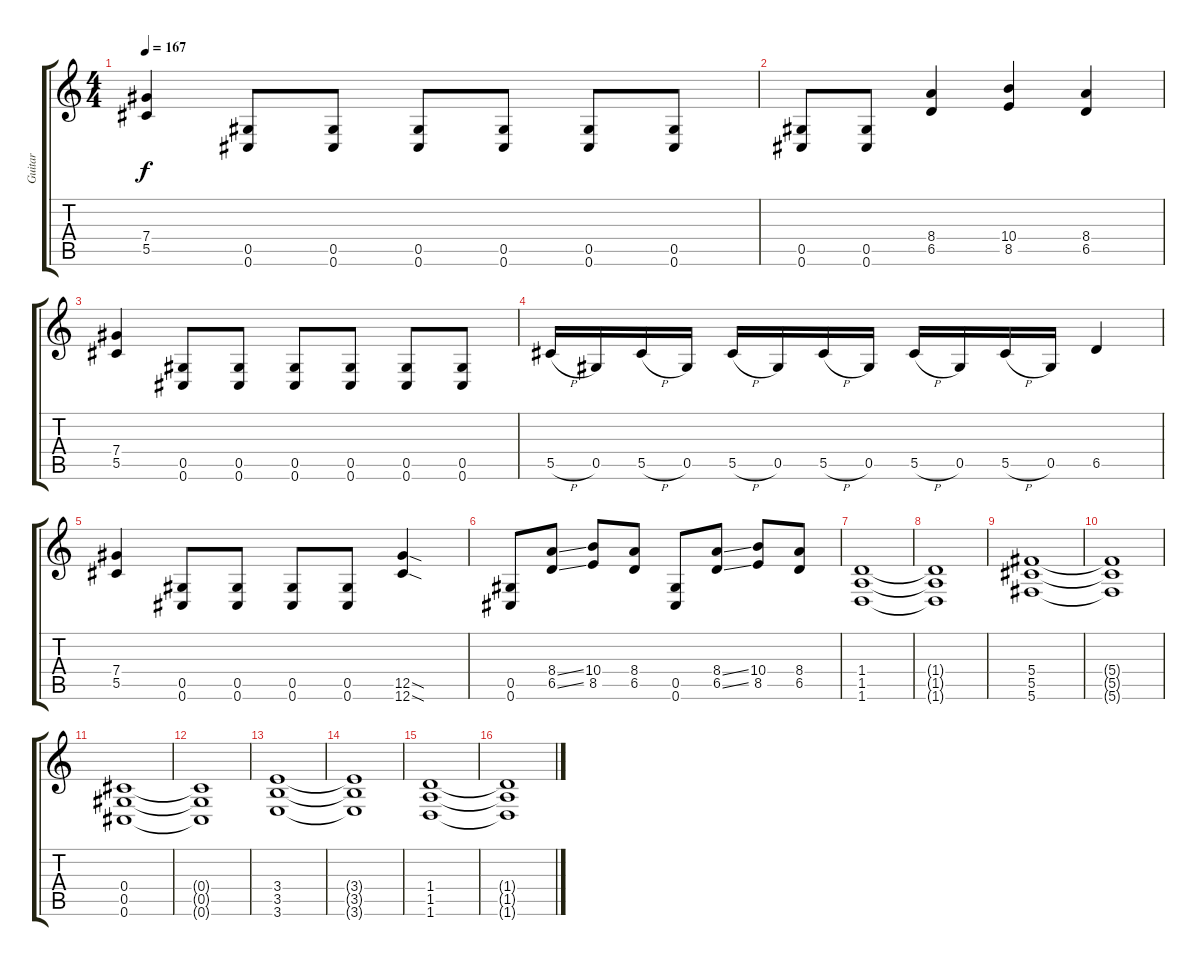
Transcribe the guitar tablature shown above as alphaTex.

\track ("Guitar" "Guitar") {instrument distortionguitar}
\staff {score tabs}
\tuning (Eb4 Bb3 Gb3 Db3 Ab2 Db2) {hide}
\ts (4 4)
\tempo 167
\clef g2
\ks c
(7.4 5.5).4{dy f} (0.5 0.6).8 (0.5 0.6).8 (0.5 0.6).8 (0.5 0.6).8 (0.5 0.6).8 (0.5 0.6).8 |
(0.5 0.6).8 (0.5 0.6).8 (8.4 6.5).4 (10.4 8.5).4 (8.4 6.5).4 |
(7.4 5.5).4 (0.5 0.6).8 (0.5 0.6).8 (0.5 0.6).8 (0.5 0.6).8 (0.5 0.6).8 (0.5 0.6).8 |
5.5{h}.16 0.5.16 5.5{h}.16 0.5.16 5.5{h}.16 0.5.16 5.5{h}.16 0.5.16 5.5{h}.16 0.5.16 5.5{h}.16 0.5.16 6.5.4 |
(7.4 5.5).4 (0.5 0.6).8 (0.5 0.6).8 (0.5 0.6).8 (0.5 0.6).8 (12.5{sod} 12.6{sod}).4 |
(0.5 0.6).8 (8.4{ss} 6.5{ss}).8 (10.4 8.5).8 (8.4 6.5).8 (0.5 0.6).8 (8.4{ss} 6.5{ss}).8 (10.4 8.5).8 (8.4 6.5).8 |
(1.4 1.5 1.6).1 |
(1.4{t} 1.5{t} 1.6{t}).1 |
(5.4 5.5 5.6).1 |
(5.4{t} 5.5{t} 5.6{t}).1 |
(0.4 0.5 0.6).1 |
(0.4{t} 0.5{t} 0.6{t}).1 |
(3.4 3.5 3.6).1 |
(3.4{t} 3.5{t} 3.6{t}).1 |
(1.4 1.5 1.6).1{instrument distortionguitar} |
(1.4{t} 1.5{t} 1.6{t}).1
